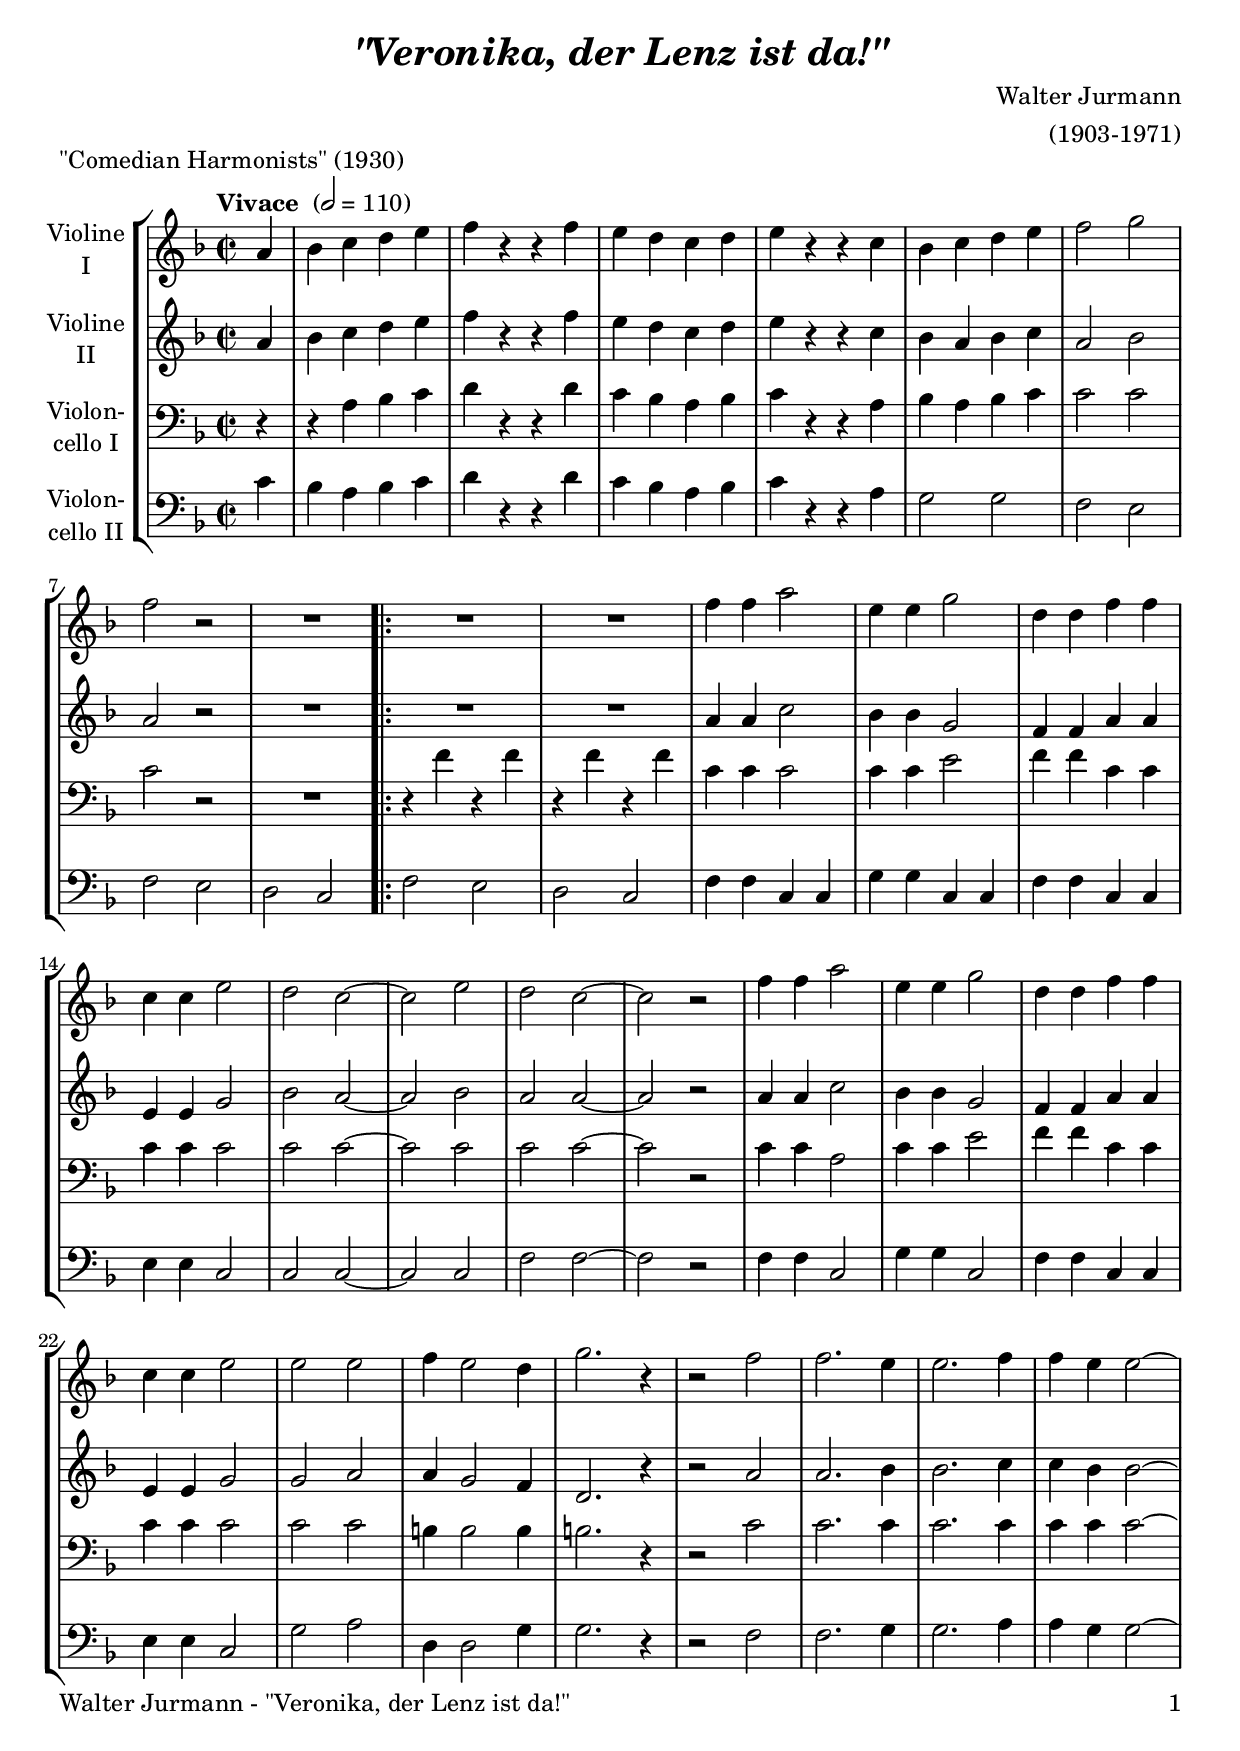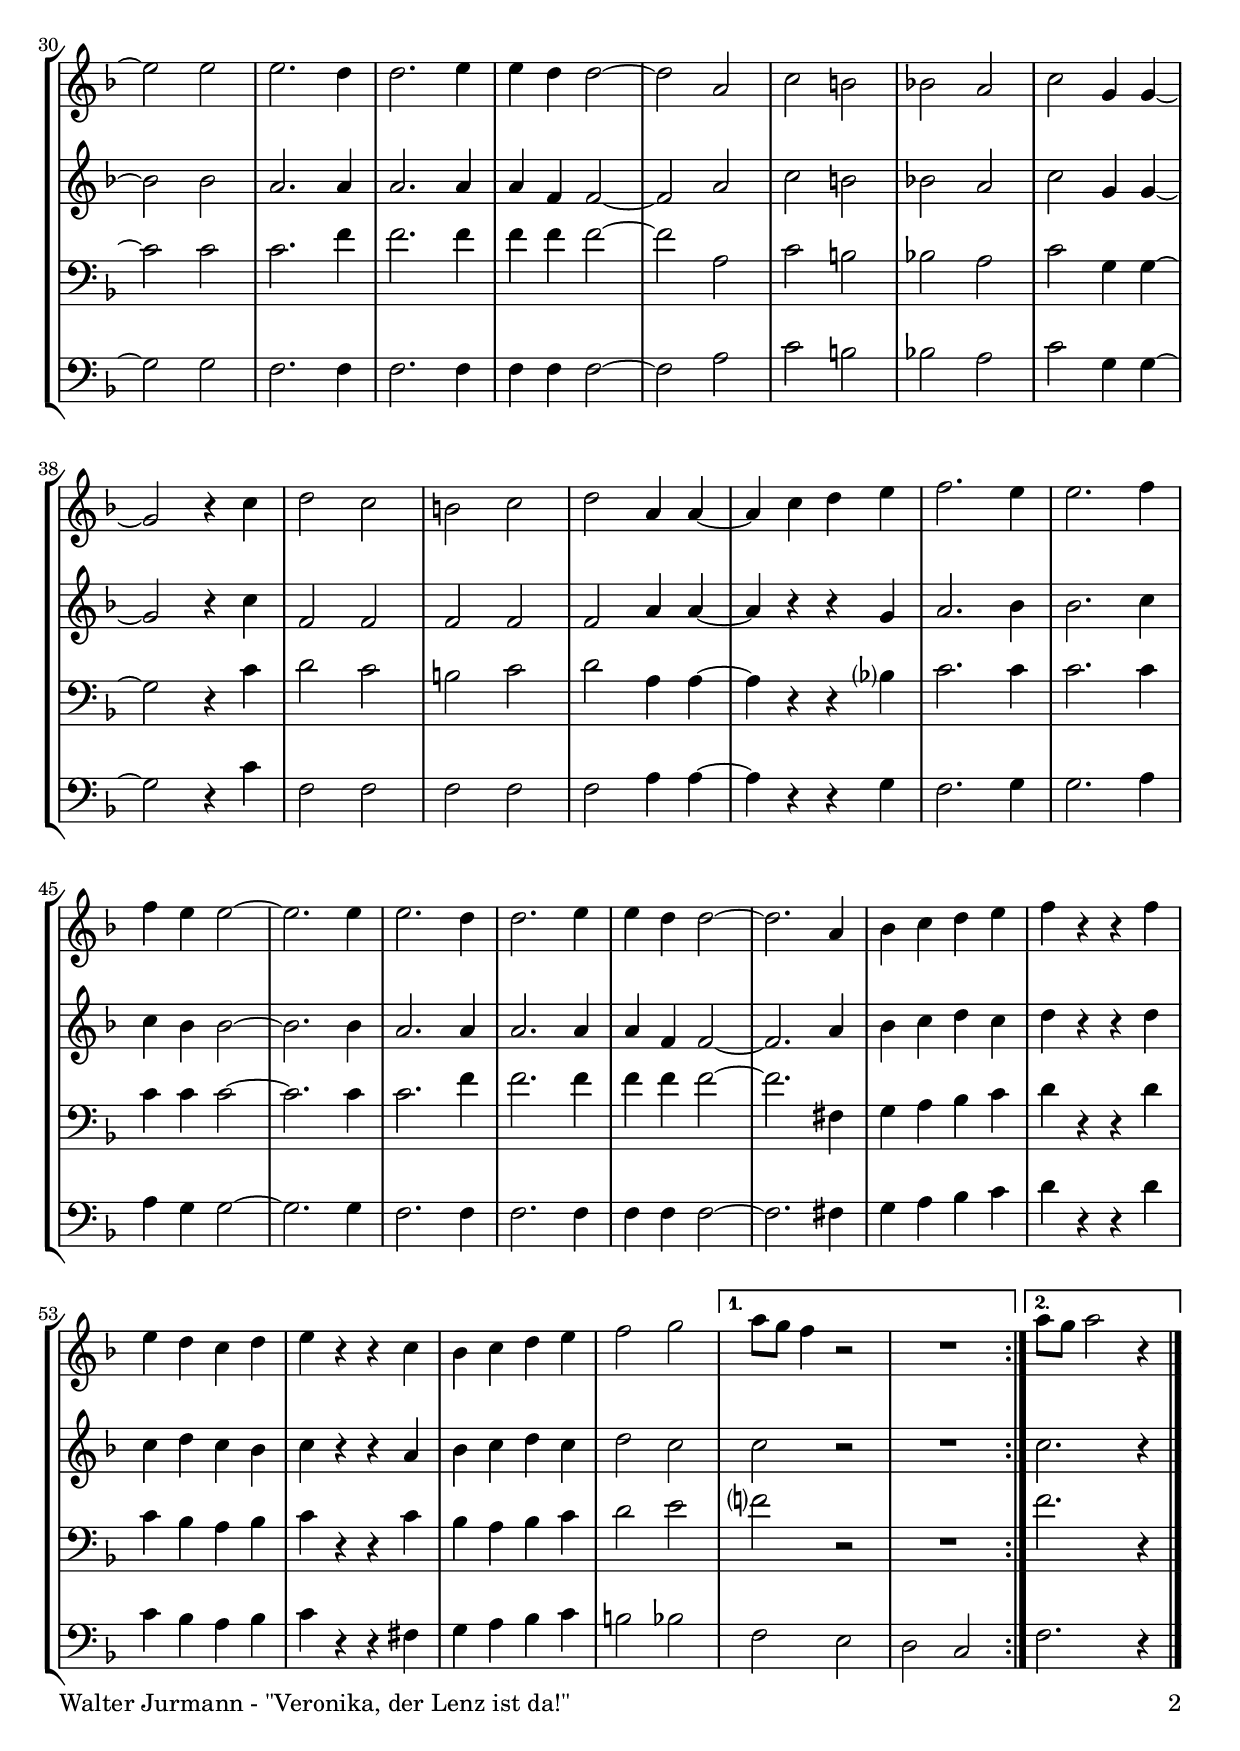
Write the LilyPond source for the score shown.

\version "2.24.1"
\include "deutsch.ly"

#(set-global-staff-size 21)

\header {
  title     = \markup \bold \italic "\"Veronika, der Lenz ist da!\""
  composer  = "Walter Jurmann"
  arranger  = "(1903-1971)"
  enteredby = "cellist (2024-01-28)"
  piece     = "\"Comedian Harmonists\" (1930)"
}

voiceconsts = {
  \key c \major
  \time 2/2
  \clef "treble"
%  \numericTimeSignature
  \compressEmptyMeasures
  % Set default beaming for all staves
%  \set Timing.beamExceptions = #'()
%  \set Timing.baseMoment     = #(ly:make-moment 1 4)
%  \set Timing.beatStructure  = #'(1 1 1 1)
  \tempo "Vivace " 2=110
}

mist = "string ensemble 1"
mivl = "violin"
miba = "cello"
mipz = "pizzicato strings"

rit = \mark \markup \box \italic "rit."

va = \relative c' {
  \voiceconsts

  \partial 4 e4
  f g a h
  c r r c
  h a g a
  h r r g

  f g a h
  c2 d
  c r
  R1
  \repeat volta 2 {
    R1*2
    c4 c e2
    h4 h d2
    a4 a c c
    g g h2

    a g~
    g h
    a g~
    g r

    c4 c e2
    h4 h d2
    a4 a c c
    g g h2

    h h
    c4 h2 a4
    d2. r4
    r2 c

    c2. h4
    h2. c4
    c h h2~
    h h

    h2. a4
    a2. h4
    h a a2~
    a e

    g fis
    f! e
    g d4 d~
    d2 r4 g

    a2 g
    fis g
    a e4 e~
    e g a h

    c2. h4
    h2. c4
    c h h2~
    h2. h4

    h2. a4
    a2. h4
    h a a2~
    a2. e4

    f g a h
    c r r c
    h a g a
    h r r g

    f g a h
    c2 d
  }
  \alternative {
    { e8 d c4 r2| R1 }
    { e8 d e2 r4 }
  }
  \bar "|."
}

vb = \relative c' {
  \voiceconsts

  \partial 4 e4
  f g a h
  c r r c
  h a g a
  h r r g

  f e f g
  e2 f
  e r
  R1
  \repeat volta 2 {
    R1*2

    e4 e g2
    f4 f d2
    c4 c e e
    h h d2

    f e~
    e f
    e e~
    e r

    e4 e g2
    f4 f d2
    c4 c e e
    h h d2

    d e
    e4 d2 c4
    a2. r4
    r2 e'

    e2. f4
    f2. g4
    g f f2~
    f f

    e2. e4
    e2. e4
    e c c2~
    c e

    g fis
    f! e
    g d4 d~
    d2 r4 g

    c,2 c
    c c
    c e4 e~
    e r r d

    e2. f4
    f2. g4
    g f f2~
    f2. f4

    e2. e4
    e2. e4
    e c c2~
    c2. e4

    f g a g
    a r r a
    g a g f
    g r r e

    f g a g
    a2 g
  }
  \alternative {
    { g r | R1 }
    { g2. r4 }
  }
  \bar "|."
}

vc = \relative c {
  \voiceconsts
  \clef "bass"
  
  \partial 4 r4
  r e f g
  a r r a
  g f e f
  g r r e

  f e f g
  g2 g
  g r
  R1
  \repeat volta 2 {
    r4 c r c
    r c r c

    g g g2
    g4 g h2
    c4 c g g
    g g g2

    g g~
    g g
    g g~
    g r

    g4 g e2
    g4 g h2
    c4 c g g
    g g g2

    g g
    fis4 fis2 fis4
    fis2. r4
    r2 g

    g2. g4
    g2. g4
    g g g2~
    g g

    g2. c4
    c2. c4
    c c c2~
    c e,

    g fis
    f! e
    g d4 d~
    d2 r4 g

    a2 g
    fis g
    a e4 e~
    e r r f?

    g2. g4
    g2. g4
    g g g2~
    g2. g4

    g2. c4
    c2. c4
    c c c2~
    c2. cis,4

    d e f g
    a r r a
    g f e f
    g r r g

    f e f g
    a2 h
  }
  \alternative {
    { c? r | R1 }
    { c2. r4 }
  }
  \bar "|."
}

vd = \relative c' {
  \voiceconsts
  \clef "bass"
  
  \partial 4 g4
  f e f g
  a r r a
  g f e f
  g r r e

  d2 d
  c h
  c h
  a g
  \repeat volta 2 {
    c h
    a g

    c4 c g g
    d' d g, g
    c c g g
    h h g2

    g g~
    g g
    c c~
    c r

    c4 c g2
    d'4 d g,2
    c4 c g g
    h h g2

    d' e
    a,4 a2 d4
    d2. r4
    r2 c

    c2. d4
    d2. e4
    e d d2~
    d d

    c2. c4
    c2. c4
    c c c2~
    c e

    g fis
    f! e
    g d4 d~
    d2 r4 g

    c,2 c
    c c
    c e4 e~
    e r r d

    c2. d4
    d2. e4
    e d d2~
    d2. d4

    c2. c4
    c2. c4
    c c c2~
    c2. cis4

    d e f g
    a r r a
    g f e f
    g r r cis,

    d e f g
    fis2 f
  }
  \alternative {
    { c h | a g }
    { c2. r4 }
  }
  \bar "|."
}


music = \new StaffGroup <<
      \new Staff {
	\set Staff.midiInstrument = \mivl
	\set Staff.instrumentName = \markup \center-column { "Violine" "I" }
	\transpose c f { \va }
      }

      \new Staff {
	\set Staff.midiInstrument = \mivl
	\set Staff.instrumentName = \markup \center-column { "Violine" "II" }
	\transpose c f { \vb }
      }

      \new Staff {
	\set Staff.midiInstrument = \miba
	\set Staff.instrumentName = \markup \center-column { "Violon-" "cello I" }
	\transpose c f { \vc }
      }

      \new Staff {
	\set Staff.midiInstrument = \miba
	\set Staff.instrumentName = \markup \center-column { "Violon-" "cello II" }
	\transpose c f { \vd }
      }
>>

\book {
   \paper {
    print-page-number = ##t
    print-first-page-number = ##t
    ragged-last-bottom = ##f
    oddHeaderMarkup = \markup \null
    evenHeaderMarkup = \markup \null
    oddFooterMarkup = \markup {
      \fill-line {
        \if \should-print-page-number
        "Walter Jurmann - \"Veronika, der Lenz ist da!\"" \fromproperty #'page:page-number-string
      }
    }
    evenFooterMarkup = \oddFooterMarkup
  } \score {
    \music
    \layout {}
  }

  \score {
    \unfoldRepeats \music

    \midi {
      \context {
        \Score
      }
    }
  }
}